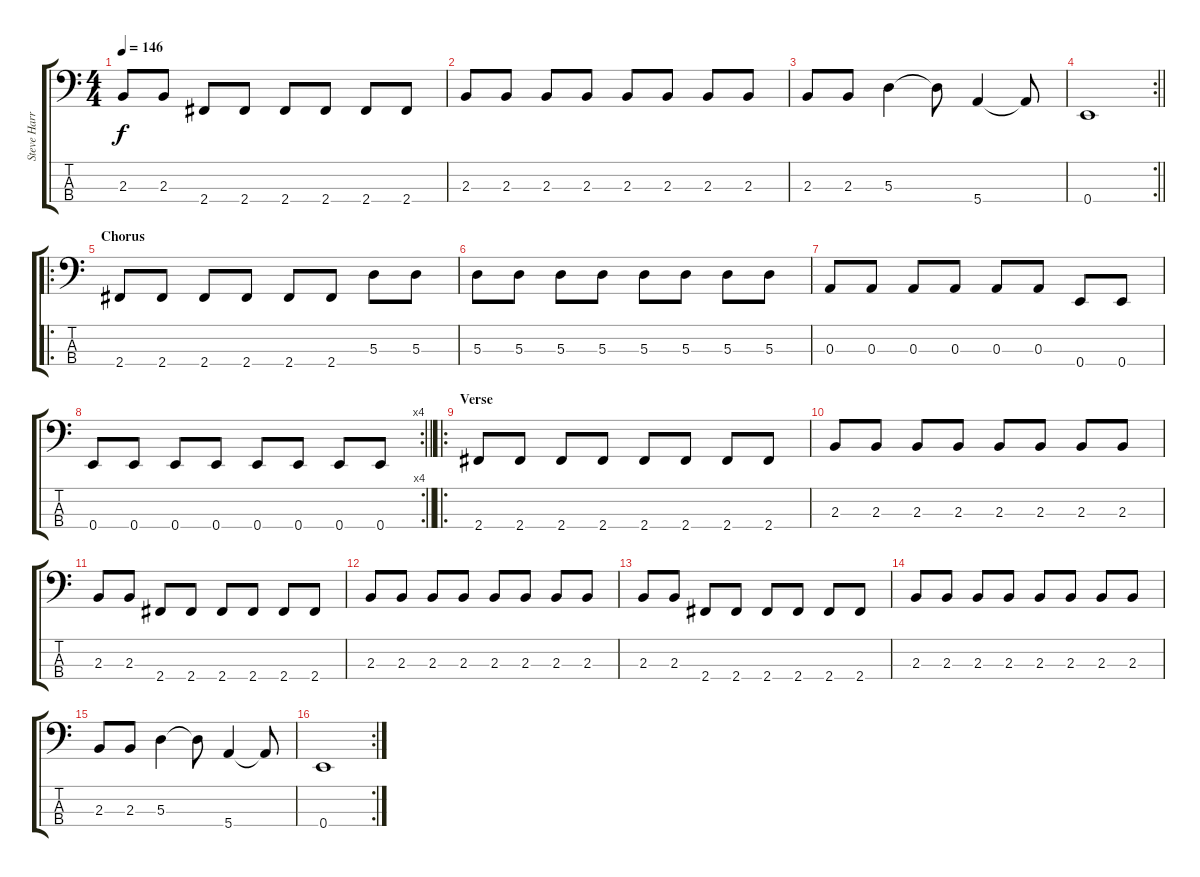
\track ("Steve Harris" "Steve Harr") {instrument electricbassfinger}
\staff {score tabs}
\tuning (G2 D2 A1 E1) {hide}
\ts (4 4)
\tempo 146
\clef f4
\ks c
2.3.8{dy f} 2.3.8 2.4.8 2.4.8 2.4.8 2.4.8 2.4.8 2.4.8 |
2.3.8 2.3.8 2.3.8 2.3.8 2.3.8 2.3.8 2.3.8 2.3.8 |
2.3.8 2.3.8 5.3.4 5.3{t}.8 5.4.4 5.4{t}.8 |
\rc 2
\barLineRight lightlight
0.4.1 |
\ro
\section ("" "Chorus")
2.4.8 2.4.8 2.4.8 2.4.8 2.4.8 2.4.8 5.3.8 5.3.8 |
5.3.8 5.3.8 5.3.8 5.3.8 5.3.8 5.3.8 5.3.8 5.3.8 |
0.3.8 0.3.8 0.3.8 0.3.8 0.3.8 0.3.8 0.4.8 0.4.8 |
\rc 4
\barLineRight lightlight
0.4.8 0.4.8 0.4.8 0.4.8 0.4.8 0.4.8 0.4.8 0.4.8 |
\ro
\section ("" "Verse")
2.4.8 2.4.8 2.4.8 2.4.8 2.4.8 2.4.8 2.4.8 2.4.8 |
2.3.8 2.3.8 2.3.8 2.3.8 2.3.8 2.3.8 2.3.8 2.3.8 |
2.3.8 2.3.8 2.4.8 2.4.8 2.4.8 2.4.8 2.4.8 2.4.8 |
2.3.8 2.3.8 2.3.8 2.3.8 2.3.8 2.3.8 2.3.8 2.3.8 |
2.3.8 2.3.8 2.4.8 2.4.8 2.4.8 2.4.8 2.4.8 2.4.8 |
2.3.8 2.3.8 2.3.8 2.3.8 2.3.8 2.3.8 2.3.8 2.3.8 |
2.3.8 2.3.8 5.3.4 5.3{t}.8 5.4.4 5.4{t}.8 |
\rc 2
0.4.1
